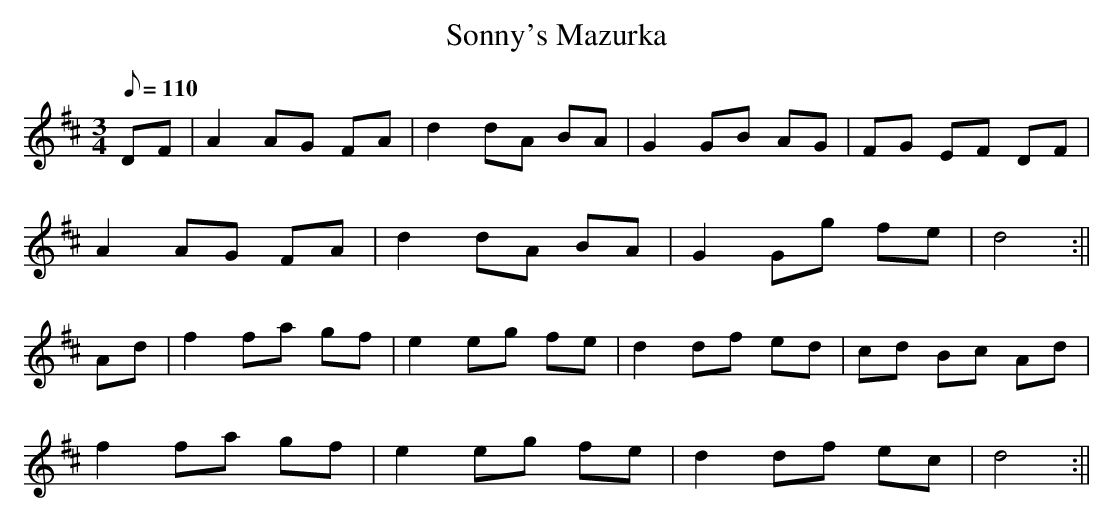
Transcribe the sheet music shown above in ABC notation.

X:1
T:Sonny's Mazurka
M:3/4
L:1/8
Q:110
K:D
DF|A2 AG FA|d2 dA BA|G2 GB AG| FG EF DF| !
   A2 AG FA|d2 dA BA|G2 Gg fe|d4 :|| !
Ad|f2 fa gf|e2 eg fe|d2 df ed|cd Bc Ad| !
   f2 fa gf|e2 eg fe|d2 df ec|d4 :||
